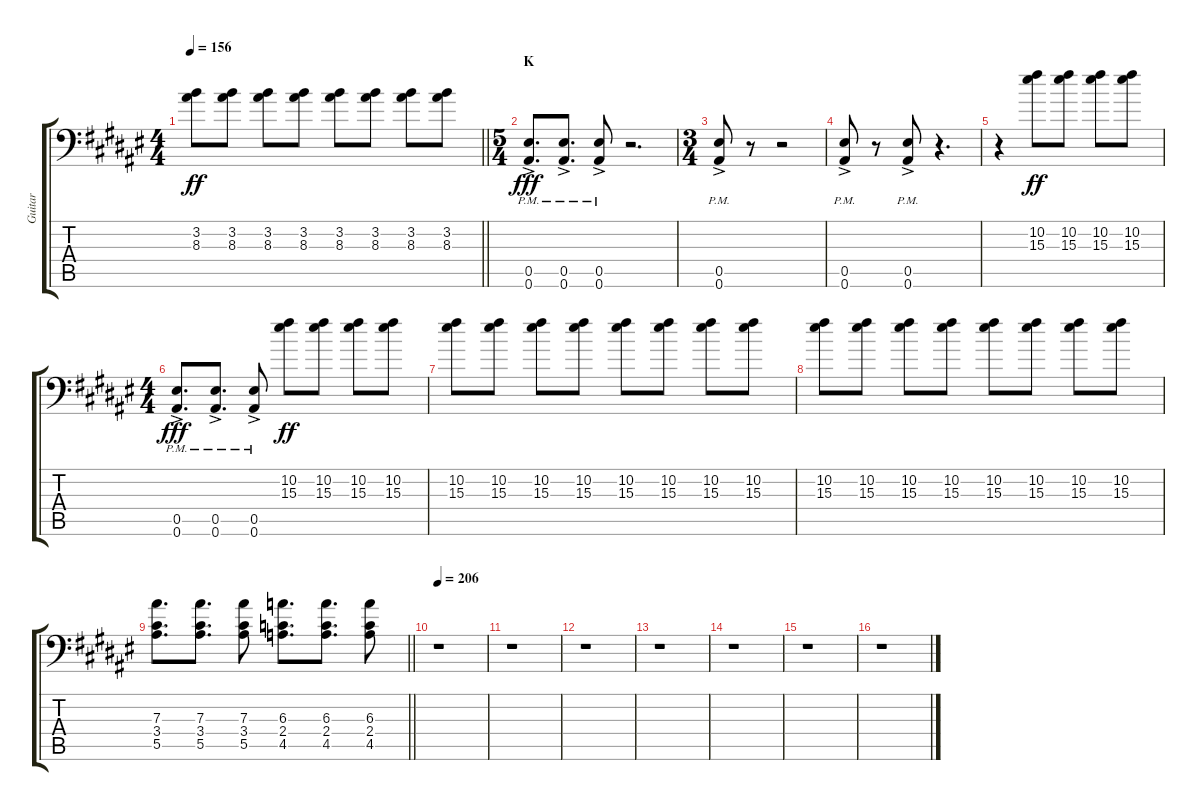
\track ("Guitar" "Guitar") {instrument distortionguitar}
\staff {score tabs}
\tuning (C4 G3 Eb3 Bb2 F2 Bb1) {hide}
\ts (4 4)
\tempo 156
\clef f4
\barLineRight lightlight
\ks f#
(3.2 8.3).8{dy ff} (3.2 8.3).8 (3.2 8.3).8 (3.2 8.3).8 (3.2 8.3).8 (3.2 8.3).8 (3.2 8.3).8 (3.2 8.3).8 |
\ts (5 4)
\section ("" "K")
(0.5{ac pm} 0.6{ac pm}).8{d dy fff} (0.5{ac pm} 0.6{ac pm}).8{d} (0.5{ac pm} 0.6{ac pm}).8 r.2{d} |
\ts (3 4)
(0.5{ac pm} 0.6{ac pm}).8 r.8 r.2 |
(0.5{ac pm} 0.6{ac pm}).8 r.8 (0.5{ac pm} 0.6{ac pm}).8 r.4{d} |
r.4 (10.2 15.3).8{dy ff} (10.2 15.3).8 (10.2 15.3).8 (10.2 15.3).8 |
\ts (4 4)
(0.5{ac pm} 0.6{ac pm}).8{d dy fff} (0.5{ac pm} 0.6{ac pm}).8{d} (0.5{ac pm} 0.6{ac pm}).8 (10.2 15.3).8{dy ff} (10.2 15.3).8 (10.2 15.3).8 (10.2 15.3).8 |
(10.2 15.3).8 (10.2 15.3).8 (10.2 15.3).8 (10.2 15.3).8 (10.2 15.3).8 (10.2 15.3).8 (10.2 15.3).8 (10.2 15.3).8 |
(10.2 15.3).8 (10.2 15.3).8 (10.2 15.3).8 (10.2 15.3).8 (10.2 15.3).8 (10.2 15.3).8 (10.2 15.3).8 (10.2 15.3).8 |
\barLineRight lightlight
(7.3 3.4 5.5).8{d} (7.3 3.4 5.5).8{d} (7.3 3.4 5.5).8 (6.3 2.4 4.5).8{d} (6.3 2.4 4.5).8{d} (6.3 2.4 4.5).8 |
\section ("" "")
\tempo 206
r.1 |
r.1 |
r.1 |
r.1 |
r.1 |
r.1 |
r.1
